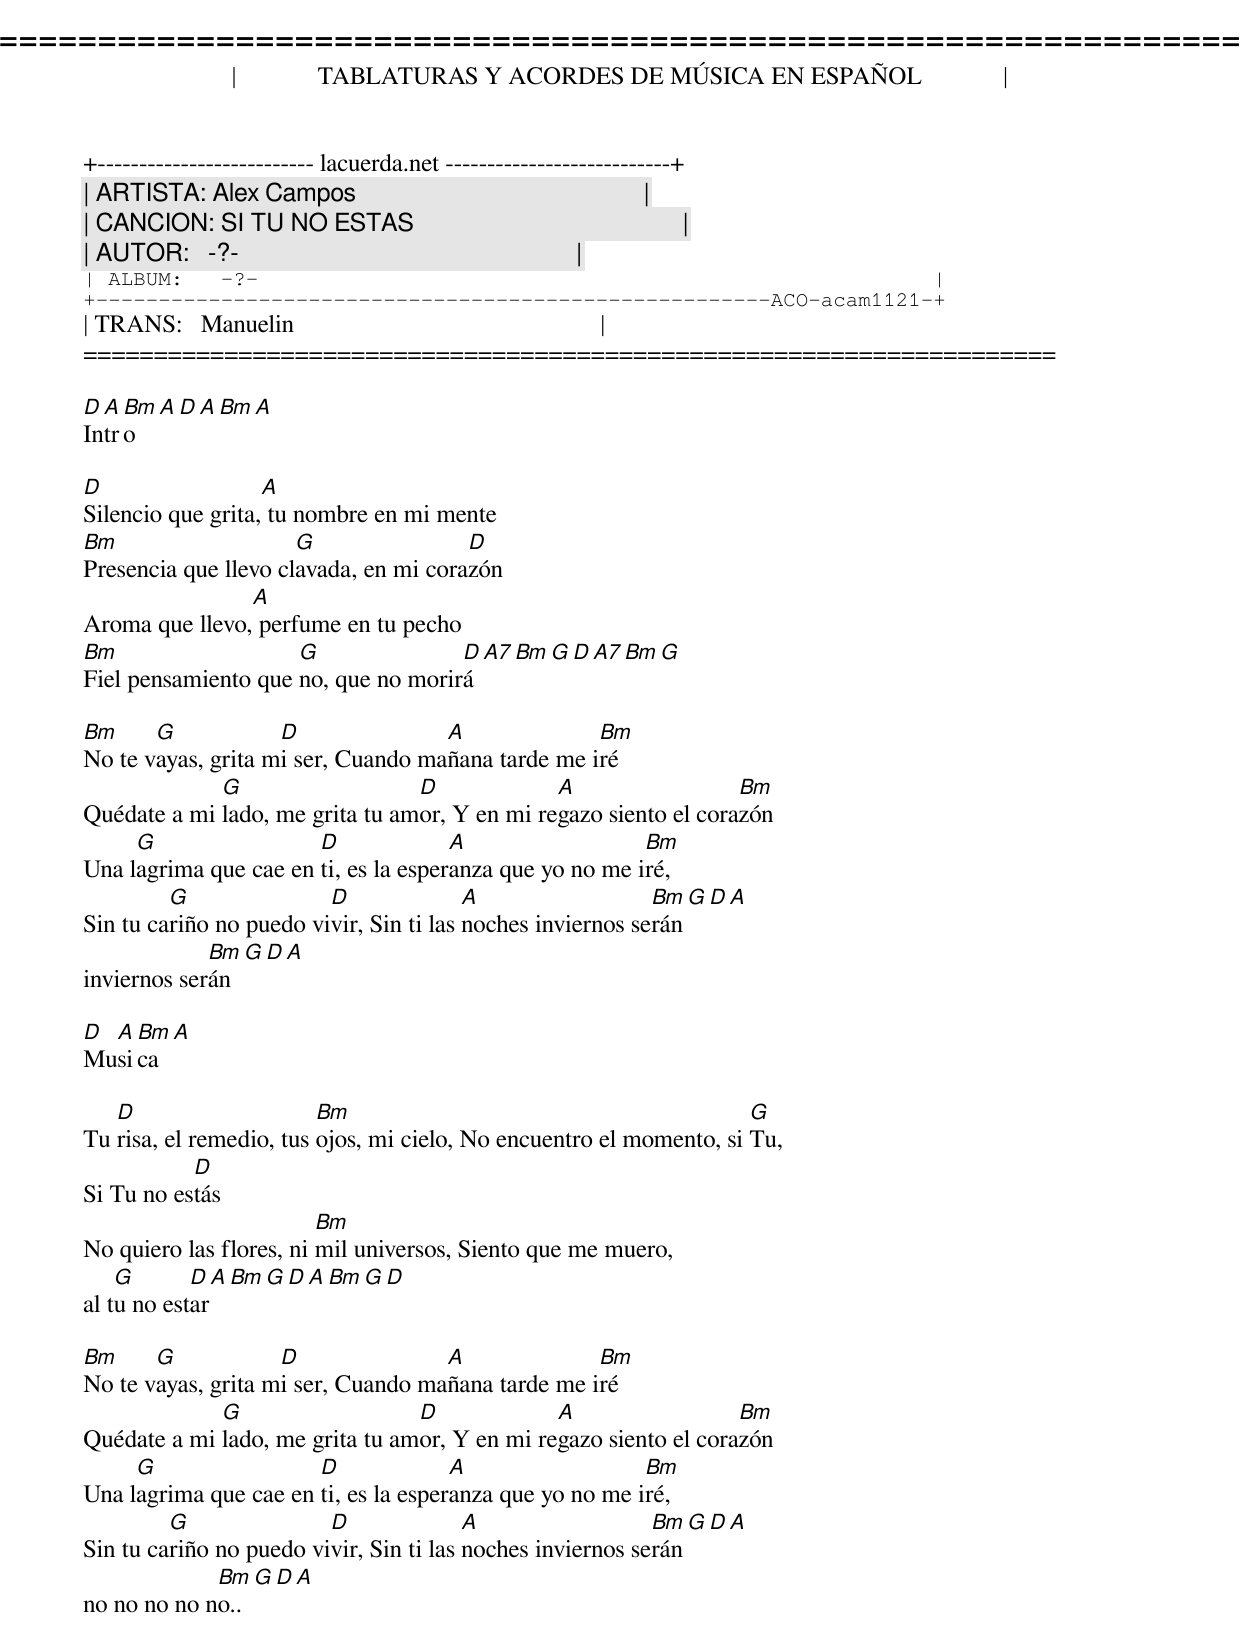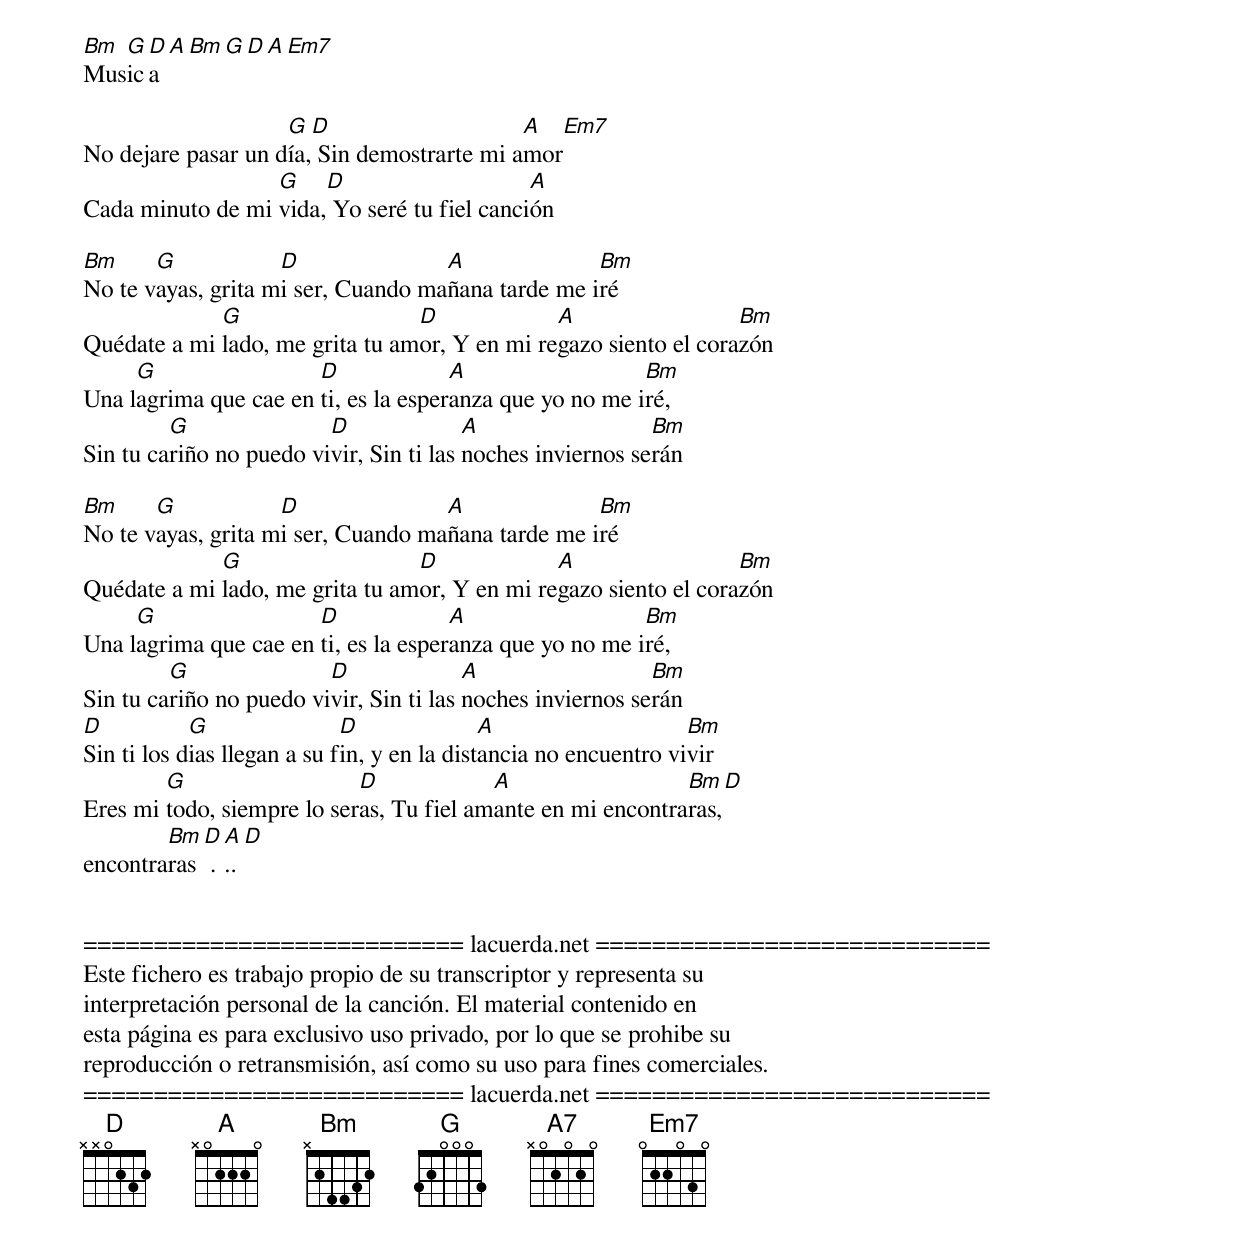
=====================================================================
|             TABLATURAS Y ACORDES DE MÚSICA EN ESPAÑOL             |
+-------------------------- lacuerda.net ---------------------------+
| ARTISTA: Alex Campos                                              |
| CANCION: SI TU NO ESTAS                                           |
| AUTOR:   -?-                                                      |
| ALBUM:   -?-                                                      |
+------------------------------------------------------ACO-acam1121-+
| TRANS:   Manuelin                                                 |
=====================================================================

D A Bm A  D A Bm A
Intro

D                  A
Silencio que grita, tu nombre en mi mente
Bm                    G                D
Presencia que llevo clavada, en mi corazón
                A
Aroma que llevo, perfume en tu pecho
Bm                   G               D A7 Bm G D A7 Bm G
Fiel pensamiento que no, que no morirá

Bm     G            D               A              Bm
No te vayas, grita mi ser, Cuando mañana tarde me iré
             G                   D             A                  Bm
Quédate a mi lado, me grita tu amor, Y en mi regazo siento el corazón
     G                 D              A                  Bm
Una lagrima que cae en ti, es la esperanza que yo no me iré,
         G               D               A                  Bm  G D A
Sin tu cariño no puedo vivir, Sin ti las noches inviernos serán
             Bm  G D A
inviernos serán

D A Bm A
Musica

   D                     Bm                                          G
Tu risa, el remedio, tus ojos, mi cielo, No encuentro el momento, si Tu,
           D
Si Tu no estás
                         Bm
No quiero las flores, ni mil universos, Siento que me muero,
    G       D  A Bm G D A Bm G D
al tu no estar

Bm     G            D               A              Bm
No te vayas, grita mi ser, Cuando mañana tarde me iré
             G                   D             A                  Bm
Quédate a mi lado, me grita tu amor, Y en mi regazo siento el corazón
     G                 D              A                  Bm
Una lagrima que cae en ti, es la esperanza que yo no me iré,
         G               D               A                  Bm  G D A
Sin tu cariño no puedo vivir, Sin ti las noches inviernos serán
             Bm  G D A
no no no no no..

Bm G D A Bm G D A Em7
Musica

                    G  D                    A   Em7
No dejare pasar un día, Sin demostrarte mi amor
                  G    D                     A
Cada minuto de mi vida, Yo seré tu fiel canción

Bm     G            D               A              Bm
No te vayas, grita mi ser, Cuando mañana tarde me iré
             G                   D             A                  Bm
Quédate a mi lado, me grita tu amor, Y en mi regazo siento el corazón
     G                 D              A                  Bm
Una lagrima que cae en ti, es la esperanza que yo no me iré,
         G               D               A                  Bm
Sin tu cariño no puedo vivir, Sin ti las noches inviernos serán

Bm     G            D               A              Bm
No te vayas, grita mi ser, Cuando mañana tarde me iré
             G                   D             A                  Bm
Quédate a mi lado, me grita tu amor, Y en mi regazo siento el corazón
     G                 D              A                  Bm
Una lagrima que cae en ti, es la esperanza que yo no me iré,
         G               D               A                  Bm
Sin tu cariño no puedo vivir, Sin ti las noches inviernos serán
D           G                D               A                    Bm
Sin ti los dias llegan a su fin, y en la distancia no encuentro vivir
        G                   D             A                  Bm  D
Eres mi todo, siempre lo seras, Tu fiel amante en mi encontraras,
        Bm D A D
encontraras ...


=========================== lacuerda.net ============================
Este fichero es trabajo propio de su transcriptor y representa su
interpretación personal de la canción. El material contenido en
esta página es para exclusivo uso privado, por lo que se prohibe su
reproducción o retransmisión, así como su uso para fines comerciales.
=========================== lacuerda.net ============================
